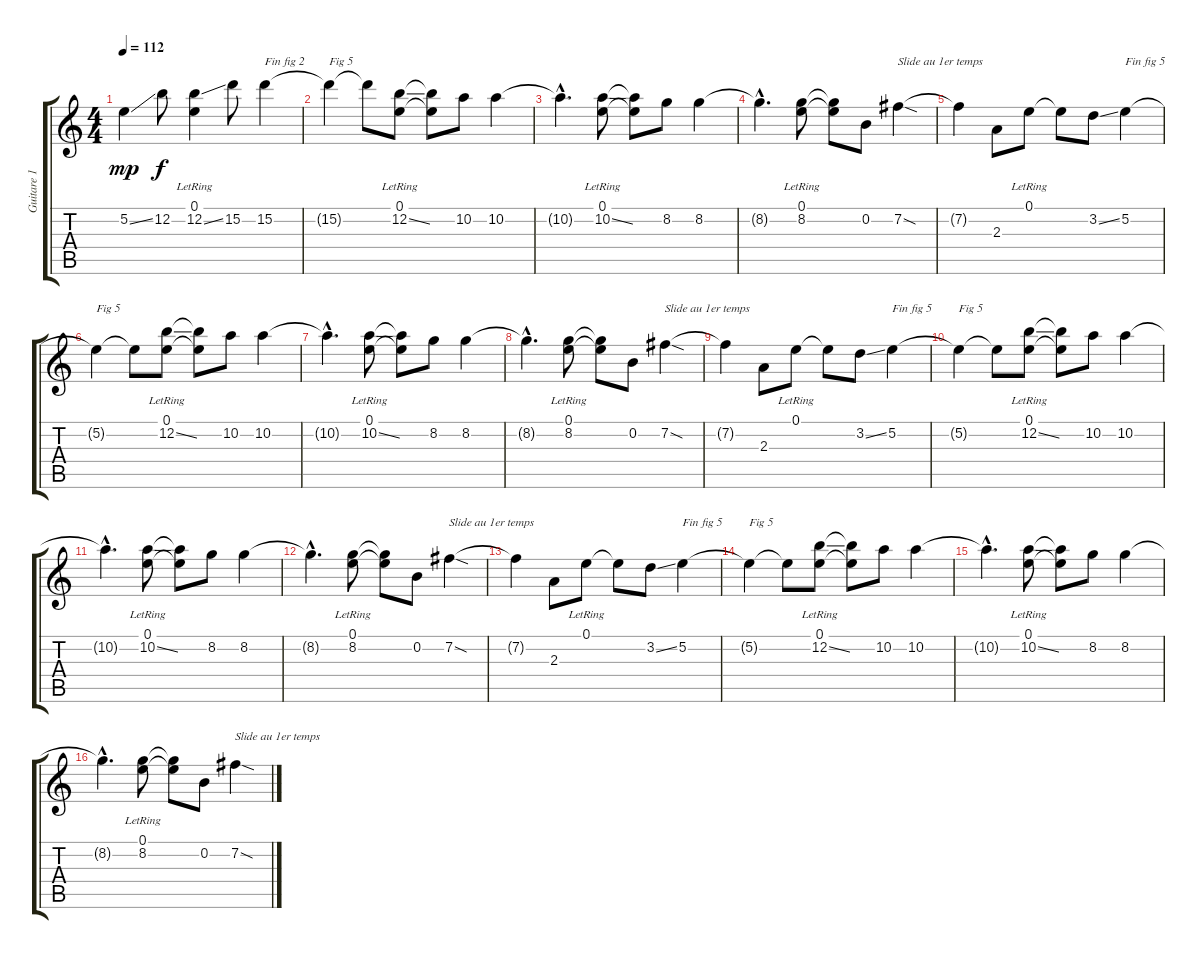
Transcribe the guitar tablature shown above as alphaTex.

\track ("Guitare 1" "Guitare 1") {instrument distortionguitar}
\staff {score tabs}
\tuning (E4 B3 G3 D3 A2 E2) {hide}
\ts (4 4)
\tempo 112
\clef g2
\ks c
5.2{ss}.4{dy mp} 12.2.8{dy f} (0.1{lr} 12.2{ss}).4 15.2.8 15.2.4{txt "Fin fig 2"} |
15.2{t}.4{txt "Fig 5"} 15.2{t}.8 (0.1{lr} 12.2{ss}).8 (0.1{t} 12.2{t}).8 10.2.8 10.2.4 |
10.2{hac t}.4{d} (0.1{lr} 10.2{ss}).8 (0.1{t} 10.2{t}).8 8.2.8 8.2.4 |
8.2{hac t}.4{d} (0.1{lr} 8.2).8 (0.1{t} 8.2{t}).8 0.2.8 7.2{sod}.4{txt "Slide au 1er temps"} |
7.2{t}.4 2.3.8 0.1{lr}.8 0.1{t}.8 3.2{ss}.8 5.2.4{txt "Fin fig 5"} |
5.2{t}.4{txt "Fig 5"} 5.2{t}.8 (0.1{lr} 12.2{ss}).8 (0.1{t} 12.2{t}).8 10.2.8 10.2.4 |
10.2{hac t}.4{d} (0.1{lr} 10.2{ss}).8 (0.1{t} 10.2{t}).8 8.2.8 8.2.4 |
8.2{hac t}.4{d} (0.1{lr} 8.2).8 (0.1{t} 8.2{t}).8 0.2.8 7.2{sod}.4{txt "Slide au 1er temps"} |
7.2{t}.4 2.3.8 0.1{lr}.8 0.1{t}.8 3.2{ss}.8 5.2.4{txt "Fin fig 5"} |
5.2{t}.4{txt "Fig 5"} 5.2{t}.8 (0.1{lr} 12.2{ss}).8 (0.1{t} 12.2{t}).8 10.2.8 10.2.4 |
10.2{hac t}.4{d} (0.1{lr} 10.2{ss}).8 (0.1{t} 10.2{t}).8 8.2.8 8.2.4 |
8.2{hac t}.4{d} (0.1{lr} 8.2).8 (0.1{t} 8.2{t}).8 0.2.8 7.2{sod}.4{txt "Slide au 1er temps"} |
7.2{t}.4 2.3.8 0.1{lr}.8 0.1{t}.8 3.2{ss}.8 5.2.4{txt "Fin fig 5"} |
5.2{t}.4{txt "Fig 5"} 5.2{t}.8 (0.1{lr} 12.2{ss}).8 (0.1{t} 12.2{t}).8 10.2.8 10.2.4 |
10.2{hac t}.4{d} (0.1{lr} 10.2{ss}).8 (0.1{t} 10.2{t}).8 8.2.8 8.2.4 |
8.2{hac t}.4{d} (0.1{lr} 8.2).8 (0.1{t} 8.2{t}).8 0.2.8 7.2{sod}.4{txt "Slide au 1er temps"}
